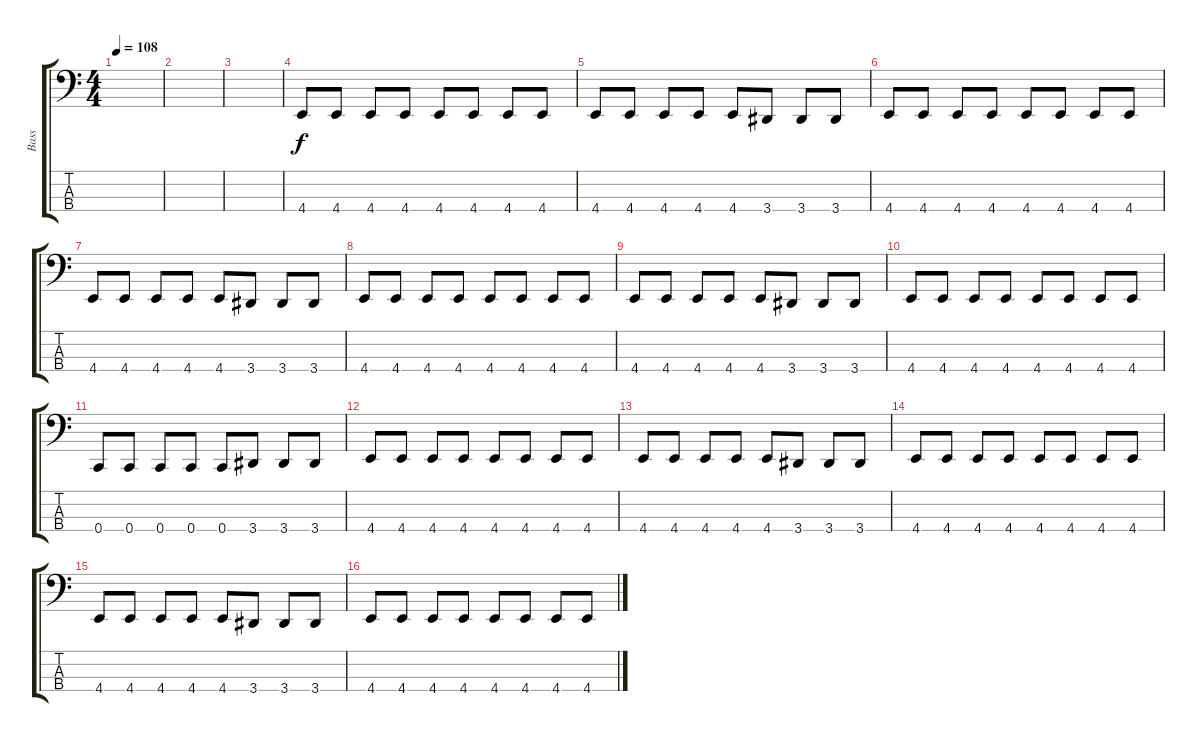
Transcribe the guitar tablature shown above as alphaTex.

\track ("Bass" "Bass") {instrument electricbassfinger}
\staff {score tabs}
\tuning (F2 C2 G1 C1) {hide}
\ts (4 4)
\tempo 108
\clef f4
\ks c
|
|
|
4.4.8 4.4.8 4.4.8 4.4.8 4.4.8 4.4.8 4.4.8 4.4.8 |
4.4.8 4.4.8 4.4.8 4.4.8 4.4.8 3.4.8 3.4.8 3.4.8 |
4.4.8 4.4.8 4.4.8 4.4.8 4.4.8 4.4.8 4.4.8 4.4.8 |
4.4.8 4.4.8 4.4.8 4.4.8 4.4.8 3.4.8 3.4.8 3.4.8 |
4.4.8 4.4.8 4.4.8 4.4.8 4.4.8 4.4.8 4.4.8 4.4.8 |
4.4.8 4.4.8 4.4.8 4.4.8 4.4.8 3.4.8 3.4.8 3.4.8 |
4.4.8 4.4.8 4.4.8 4.4.8 4.4.8 4.4.8 4.4.8 4.4.8 |
0.4.8 0.4.8 0.4.8 0.4.8 0.4.8 3.4.8 3.4.8 3.4.8 |
4.4.8 4.4.8 4.4.8 4.4.8 4.4.8 4.4.8 4.4.8 4.4.8 |
4.4.8 4.4.8 4.4.8 4.4.8 4.4.8 3.4.8 3.4.8 3.4.8 |
4.4.8 4.4.8 4.4.8 4.4.8 4.4.8 4.4.8 4.4.8 4.4.8 |
4.4.8 4.4.8 4.4.8 4.4.8 4.4.8 3.4.8 3.4.8 3.4.8 |
4.4.8 4.4.8 4.4.8 4.4.8 4.4.8 4.4.8 4.4.8 4.4.8
